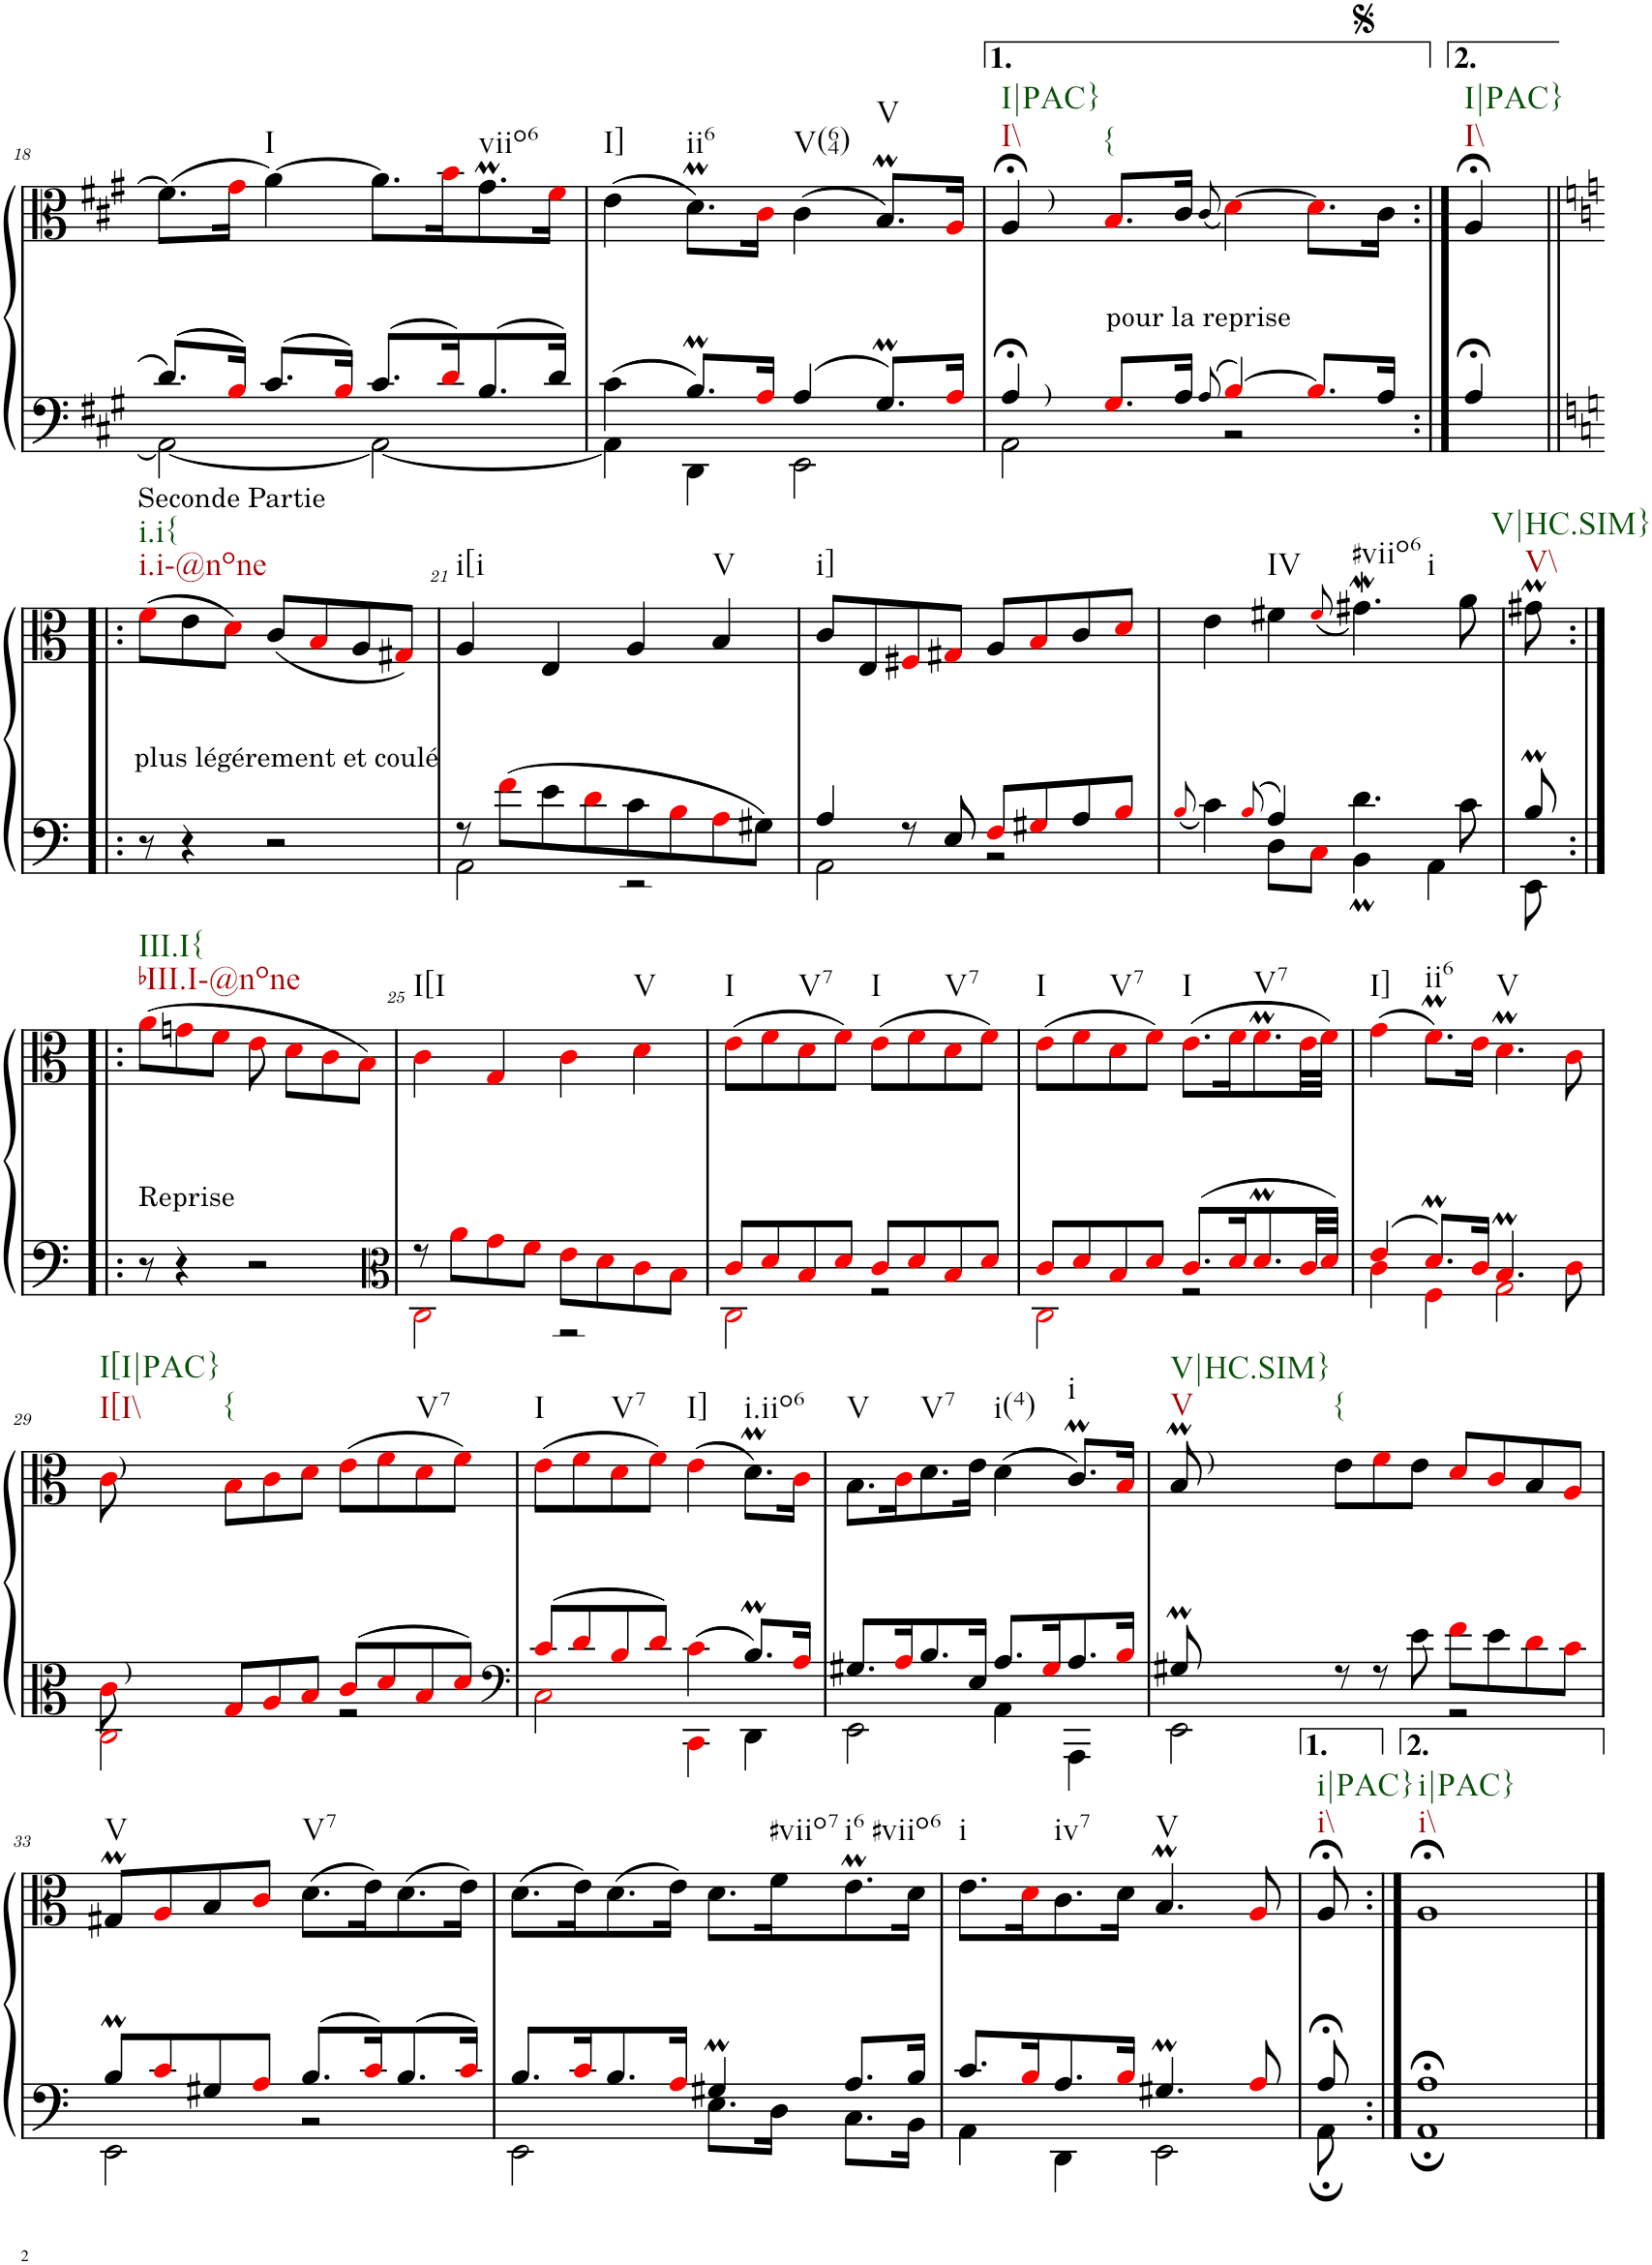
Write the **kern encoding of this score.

**kern	**kern
*part1	*part1
*staff2	*staff1
*I"Piano	*
*I'Pno.	*
!!LO:PB:g=z
*clefF4	*clefC3
*k[f#c#g#]	*k[f#c#g#]
*M2/2	*M2/2
=18	=18
*^	*
8.d/L	2AA\_	(8.f#\L]
16Bi/Jk	.	16g#i\Jk
!	!	!LO:TX:b:t=I
8.c#/L	.	[4a\)
16Bi/Jk	.	.
8.c#/L	2AA\_	8.a\L]
16di/K	.	16bi\K
!	!	!LO:TX:b:t=viio6
8.B/	.	8.g#m\
16d/Jk	.	16f#i\Jk
=19	=19	=19
!	!	!LO:TX:b:t=I]
4c#\	4AA\]	(4e\
!	!	!LO:TX:b:t=ii6
8.BM/L	4DD\	8.dM\L)
16Ai/Jk	.	16c#i\Jk
!	!	!LO:TX:b:t=V(64)
4A/	2EE\	(4c#\
!	!	!LO:TX:b:t=V
8.G#m/L	.	8.BM/L)
16Ai/Jk	.	16Ai/Jk
=20	=20	=20
!	!	!LO:TX:a:t=)
!	!	!LO:TX:b:t=I\\
!	!	!LO:TX:b:t=I|PAC}
!LO:TX:a:t=)	!	!
4A;</	2AA\	4A;</
!	!	!LO:TX:b:t={
!LO:TX:a:t=pour la reprise	!	!
8.G#i/L	.	8.Bi/L
16A/Jk	.	16c#/Jk
8qA/	.	(8qc#/
[4Bi/	2r	[4di\)
8.Bi/L]	.	8.di\L]
16A/Jk	.	16c#\Jk
*v	*v	*
=20X2:|!	=20X2:|!
!	!LO:TX:b:t=I\\
!	!LO:TX:b:t=I|PAC}
4A;</	4A;</
!!LO:LB:g=z
=20X3!|:	=20X3!|:
*k[]	*k[]
!	!LO:TX:b:t=plus légérement et coulé
!	!LO:TX:a:t=Seconde Partie
!	!LO:TX:b:t=i.i-@none
!	!LO:TX:b:t=i.i{
8r	(8fi\L
4r	8e\
.	8di\J)
2r	(8c/L
.	8Bi/
.	8A/
.	8G#Xi/J)
=21	=21
*^	*
!	!	!LO:TX:b:t=i[i
8r	2AA\	4A/
8fi\L	.	.
8e\	.	4E/
8di\	.	.
8c\	2r	4A/
8Bi\	.	.
!	!	!LO:TX:b:t=V
8Ai\	.	4B/
8G#X\J	.	.
=22	=22	=22
!	!	!LO:TX:b:t=i]
4A/	2AA\	8c/L
.	.	8E/
8r	.	8F#Xi/
8E/	.	8G#Xi/J
8Fi/L	2r	8A/L
8G#Xi/	.	8Bi/
8A/	.	8c/
8Bi/J	.	8di/J
=23	=23	=23
8qBi/	.	.
4c\	4ryy	4e\
8qBi/	.	.
!	!	!LO:TX:b:t=IV
4A/	8D\L	4f#X\
.	8Ci\J	.
.	.	(8qf#i/
!	!	!LO:TX:b:t=#viio6
!	!	!LO:TX:b:t=i
4.d\	4BBm\	4.g#XW\)
.	4AA\	.
8c\	.	8a\
=24	=24	=24
!	!	!LO:TX:b:t=V\\
!	!	!LO:TX:b:t=V|HC.SIM}
8Bm/	8EE\	8g#Xm\
!!LO:LB:g=z
=24X4:|!|:	=24X4:|!|:	=24X4:|!|:
!	!	!LO:TX:b:t=bIII.I-@none
!	!	!LO:TX:b:t=III.I{
!LO:TX:a:t=Reprise	!	!
*v	*v	*
8r	(8ai\L
4r	8gni\
.	8fi\J
2r	8ei\
.	8di\L
.	8ci\
.	8Bi\J)
=25	=25
*clefC3	*
*^	*
!	!	!LO:TX:b:t=I[I
8r	2Ci\	4ci\
8ai\L	.	.
8gi\	.	4Gi/
8fi\J	.	.
8ei\L	2r	4ci\
8di\	.	.
!	!	!LO:TX:b:t=V
8ci\	.	4di\
8Bi\J	.	.
=26	=26	=26
!	!	!LO:TX:b:t=I
8ci/L	2Ci\	(8ei\L
8di/	.	8fi\
!	!	!LO:TX:b:t=V7
8Bi/	.	8di\
8di/J	.	8fi\J)
!	!	!LO:TX:b:t=I
8ci/L	2r	(8ei\L
8di/	.	8fi\
!	!	!LO:TX:b:t=V7
8Bi/	.	8di\
8di/J	.	8fi\J)
=27	=27	=27
!	!	!LO:TX:b:t=I
8ci/L	2Ci\	(8ei\L
8di/	.	8fi\
!	!	!LO:TX:b:t=V7
8Bi/	.	8di\
8di/J	.	8fi\J)
!	!	!LO:TX:b:t=I
8.ci/L	2r	(8.ei\L
16di/K	.	16fi\K
!	!	!LO:TX:b:t=V7
8.dMi/	.	8.fMi\
32ci/LL	.	32ei\LL
32di/JJJ	.	32fi\JJJ)
=28	=28	=28
!	!	!LO:TX:b:t=I]
4ei/	4ci\	(4gi\
!	!	!LO:TX:b:t=ii6
8.dMi/L	4Fi\	8.fMi\L)
16ci/Jk	.	16ei\Jk
!	!	!LO:TX:b:t=V
4.Bmi/	2Gi\	4.dMi\
8ci\	.	8ci\
!!LO:LB:g=z
=29	=29	=29
!	!	!LO:TX:a:t=)
!	!	!LO:TX:b:t=I[I\\
!	!	!LO:TX:b:t=I[I|PAC}
!LO:TX:a:t=)	!	!
8ci\	2Ci\	8ci\
!	!	!LO:TX:b:t={
8Gi/L	.	8Bi\L
8Ai/	.	8ci\
8Bi/J	.	8di\J
8ci/L	2r	(8ei\L
8di/	.	8fi\
!	!	!LO:TX:b:t=V7
8Bi/	.	8di\
8di/J	.	8fi\J)
=30	=30	=30
*clefF4	*	*
!	!	!LO:TX:b:t=I
8ci/L	2Ci\	(8ei\L
8di/	.	8fi\
!	!	!LO:TX:b:t=V7
8Bi/	.	8di\
8di/J	.	8fi\J)
!	!	!LO:TX:b:t=I]
4ci\	4CCi\	(4ei\
!	!	!LO:TX:b:t=i.iio6
8.Bm/L	4DD\	8.dM\L)
16Ai/Jk	.	16ci\Jk
=31	=31	=31
!	!	!LO:TX:b:t=V
8.G#X/L	2EE\	8.B\L
16Ai/K	.	16ci\K
!	!	!LO:TX:b:t=V7
8.B/	.	8.d\
16E/Jk	.	16e\Jk
!	!	!LO:TX:b:t=i(4)
8.A/L	4AA\	(4d\
16G#i/K	.	.
!	!	!LO:TX:b:t=i
8.A/	4AAA\	8.cM/L)
16Bi/Jk	.	16Bi/Jk
=32	=32	=32
!	!	!LO:TX:a:t=)
!	!	!LO:TX:b:t=V
!	!	!LO:TX:b:t=V|HC.SIM}
8G#Xm/	2EE\	8Bm/
!	!	!LO:TX:b:t={
8r	.	8e\L
8r	.	8fi\
8e\	.	8e\J
8fi\L	2r	8di/L
8e\	.	8ci/
8di\	.	8B/
8ci\J	.	8Ai/J
!!LO:LB:g=z
=33	=33	=33
!	!	!LO:TX:b:t=V
8Bm/L	2EE\	8G#Xm/L
8ci/	.	8Ai/
8G#X/	.	8B/
8Ai/J	.	8ci/J
!	!	!LO:TX:b:t=V7
8.B/L	2r	(8.d\L
16ci/K	.	16e\K)
8.B/	.	(8.d\
16ci/Jk	.	16e\Jk)
=34	=34	=34
8.B/L	2EE\	(8.d\L
16ci/K	.	16e\K)
8.B/	.	(8.d\
16Ai/Jk	.	16e\Jk)
4G#Xm/	8.E\L	8.d\L
!	!	!LO:TX:b:t=#viio7
.	16D\Jk	16f\K
!	!	!LO:TX:b:t=i6
8.A/L	8.C\L	8.em\
!	!	!LO:TX:b:t=#viio6
16B/Jk	16BB\Jk	16d\Jk
=35	=35	=35
!	!	!LO:TX:b:t=i
8.c/L	4AA\	8.e\L
16Bi/K	.	16di\K
!	!	!LO:TX:b:t=iv7
8.A/	4DD\	8.c\
16Bi/Jk	.	16d\Jk
!	!	!LO:TX:b:t=V
4.G#Xm/	2EE\	4.Bm/
8Ai/	.	8Ai/
=36	=36	=36
!	!	!LO:TX:b:t=i\\
!	!	!LO:TX:b:t=i|PAC}
8A;</	8AA;\	8A;</
=36X5:|!	=36X5:|!	=36X5:|!
!	!	!LO:TX:b:t=i\\
!	!	!LO:TX:b:t=i|PAC}
1A;<	1AA;	1A;<
*v	*v	*
==	==
*-	*-
